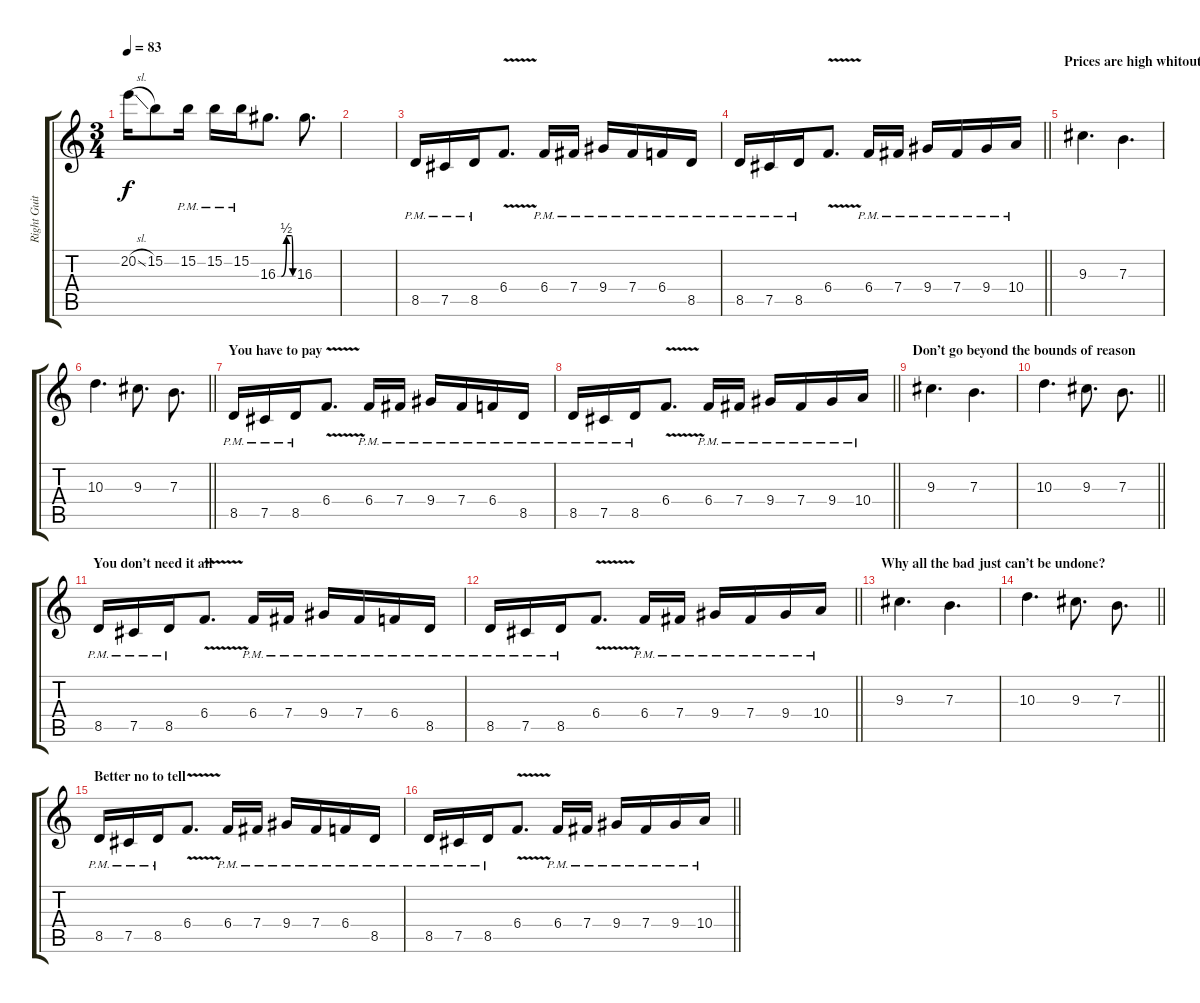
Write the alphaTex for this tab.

\track ("Right Guitar (lead)" "Right Guit") {instrument overdrivenguitar}
\staff {score tabs}
\tuning (Db4 Ab3 E3 B2 Gb2 Db2) {hide}
\ts (3 4)
\tempo 83
\clef g2
\ks c
20.2{sl}.16{dy f} 15.2.8 15.2{pm}.16 15.2{pm}.16 15.2{pm}.16 16.3{be (custom 0 0 15 0 35 2 55 2 60 0)}.8{d} 16.3.8{d} |
|
8.5{pm}.16 7.5{pm}.16 8.5{pm}.16 6.4{v}.8{d} 6.4{pm}.16 7.4{pm}.16 9.4{pm}.16 7.4{pm}.16 6.4{pm}.16 8.5{pm}.16 |
\barLineRight lightlight
8.5{pm}.16 7.5{pm}.16 8.5{pm}.16 6.4{v}.8{d} 6.4{pm}.16 7.4{pm}.16 9.4{pm}.16 7.4{pm}.16 9.4{pm}.16 10.4{pm}.16 |
\section ("" "Prices are high whitout guarantee")
9.3.4{d} 7.3.4{d} |
\barLineRight lightlight
10.3.4{d} 9.3.8{d} 7.3.8{d} |
\section ("" "You have to pay")
8.5{pm}.16 7.5{pm}.16 8.5{pm}.16 6.4{v}.8{d} 6.4{pm}.16 7.4{pm}.16 9.4{pm}.16 7.4{pm}.16 6.4{pm}.16 8.5{pm}.16 |
\barLineRight lightlight
8.5{pm}.16 7.5{pm}.16 8.5{pm}.16 6.4{v}.8{d} 6.4{pm}.16 7.4{pm}.16 9.4{pm}.16 7.4{pm}.16 9.4{pm}.16 10.4{pm}.16 |
\section ("" "Don’t go beyond the bounds of reason")
9.3.4{d} 7.3.4{d} |
\barLineRight lightlight
10.3.4{d} 9.3.8{d} 7.3.8{d} |
\section ("" "You don’t need it all")
8.5{pm}.16 7.5{pm}.16 8.5{pm}.16 6.4{v}.8{d} 6.4{pm}.16 7.4{pm}.16 9.4{pm}.16 7.4{pm}.16 6.4{pm}.16 8.5{pm}.16 |
\barLineRight lightlight
8.5{pm}.16 7.5{pm}.16 8.5{pm}.16 6.4{v}.8{d} 6.4{pm}.16 7.4{pm}.16 9.4{pm}.16 7.4{pm}.16 9.4{pm}.16 10.4{pm}.16 |
\section ("" "Why all the bad just can’t be undone?")
9.3.4{d} 7.3.4{d} |
\barLineRight lightlight
10.3.4{d} 9.3.8{d} 7.3.8{d} |
\section ("" "Better no to tell")
8.5{pm}.16 7.5{pm}.16 8.5{pm}.16 6.4{v}.8{d} 6.4{pm}.16 7.4{pm}.16 9.4{pm}.16 7.4{pm}.16 6.4{pm}.16 8.5{pm}.16 |
\barLineRight lightlight
8.5{pm}.16 7.5{pm}.16 8.5{pm}.16 6.4{v}.8{d} 6.4{pm}.16 7.4{pm}.16 9.4{pm}.16 7.4{pm}.16 9.4{pm}.16 10.4{pm}.16
